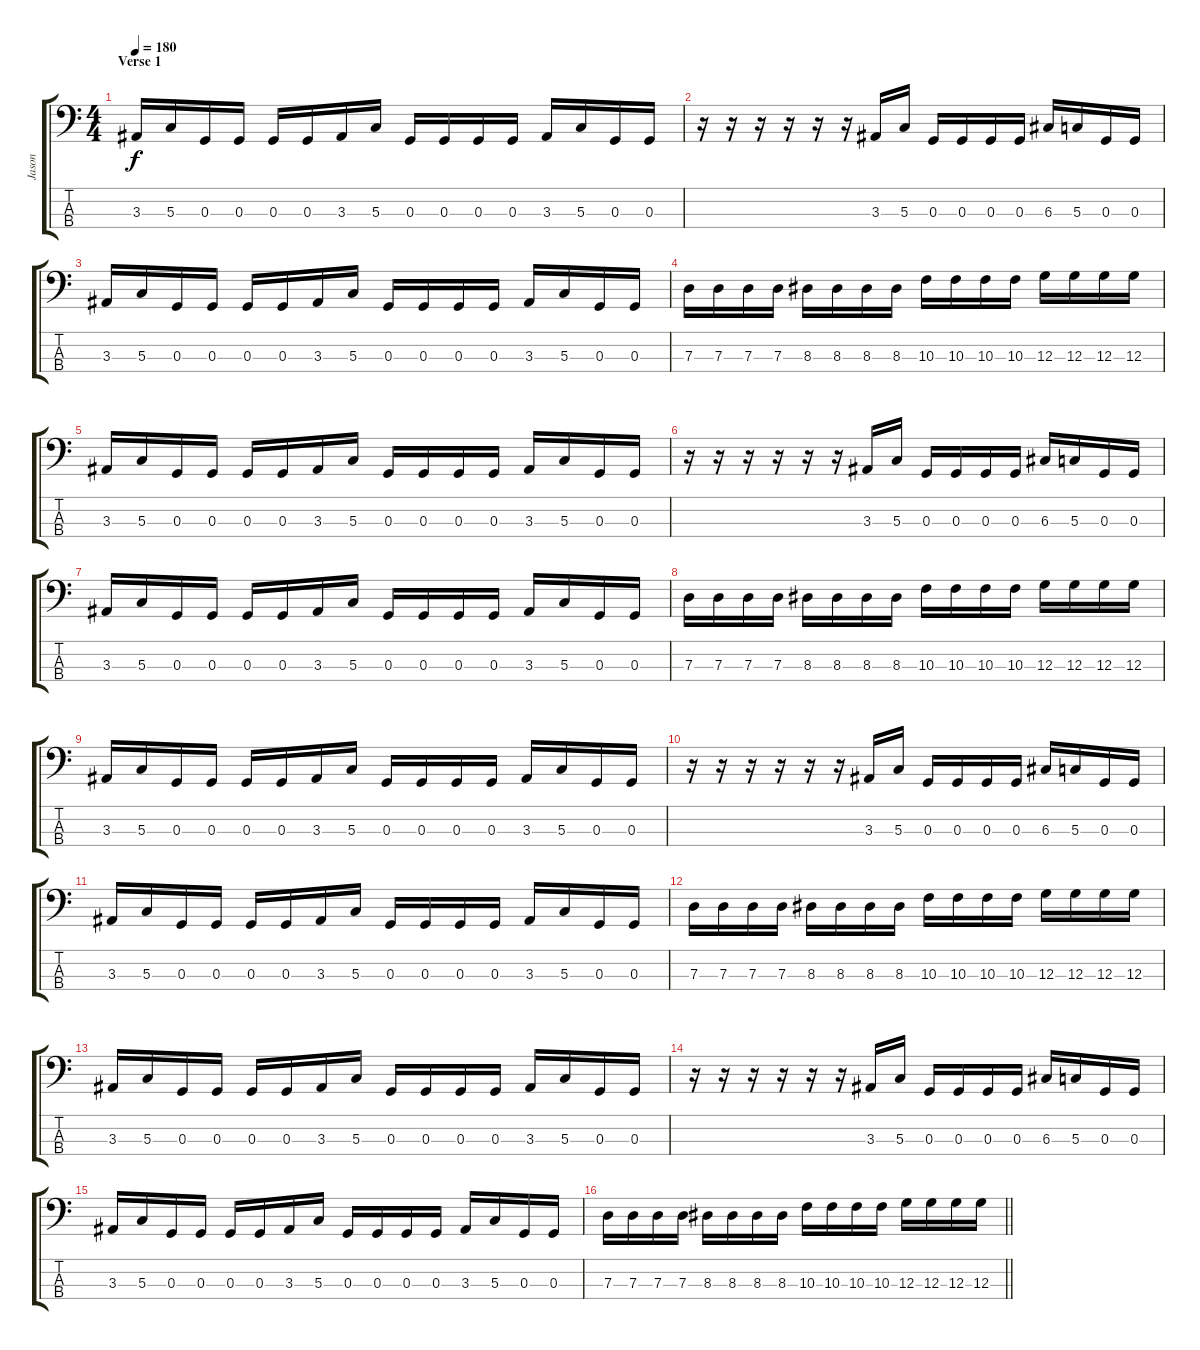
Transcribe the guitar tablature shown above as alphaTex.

\track ("Jason" "Jason") {instrument electricbasspick}
\staff {score tabs}
\tuning (F2 C2 G1 C1) {hide}
\ts (4 4)
\section ("" "Verse 1")
\tempo 180
\clef f4
\ks c
3.3.16{dy f} 5.3.16 0.3.16 0.3.16 0.3.16 0.3.16 3.3.16 5.3.16 0.3.16 0.3.16 0.3.16 0.3.16 3.3.16 5.3.16 0.3.16 0.3.16 |
r.16 r.16 r.16 r.16 r.16 r.16 3.3.16 5.3.16 0.3.16 0.3.16 0.3.16 0.3.16 6.3.16 5.3.16 0.3.16 0.3.16 |
3.3.16 5.3.16 0.3.16 0.3.16 0.3.16 0.3.16 3.3.16 5.3.16 0.3.16 0.3.16 0.3.16 0.3.16 3.3.16 5.3.16 0.3.16 0.3.16 |
7.3.16 7.3.16 7.3.16 7.3.16 8.3.16 8.3.16 8.3.16 8.3.16 10.3.16 10.3.16 10.3.16 10.3.16 12.3.16 12.3.16 12.3.16 12.3.16 |
3.3.16 5.3.16 0.3.16 0.3.16 0.3.16 0.3.16 3.3.16 5.3.16 0.3.16 0.3.16 0.3.16 0.3.16 3.3.16 5.3.16 0.3.16 0.3.16 |
r.16 r.16 r.16 r.16 r.16 r.16 3.3.16 5.3.16 0.3.16 0.3.16 0.3.16 0.3.16 6.3.16 5.3.16 0.3.16 0.3.16 |
3.3.16 5.3.16 0.3.16 0.3.16 0.3.16 0.3.16 3.3.16 5.3.16 0.3.16 0.3.16 0.3.16 0.3.16 3.3.16 5.3.16 0.3.16 0.3.16 |
7.3.16 7.3.16 7.3.16 7.3.16 8.3.16 8.3.16 8.3.16 8.3.16 10.3.16 10.3.16 10.3.16 10.3.16 12.3.16 12.3.16 12.3.16 12.3.16 |
3.3.16 5.3.16 0.3.16 0.3.16 0.3.16 0.3.16 3.3.16 5.3.16 0.3.16 0.3.16 0.3.16 0.3.16 3.3.16 5.3.16 0.3.16 0.3.16 |
r.16 r.16 r.16 r.16 r.16 r.16 3.3.16 5.3.16 0.3.16 0.3.16 0.3.16 0.3.16 6.3.16 5.3.16 0.3.16 0.3.16 |
3.3.16 5.3.16 0.3.16 0.3.16 0.3.16 0.3.16 3.3.16 5.3.16 0.3.16 0.3.16 0.3.16 0.3.16 3.3.16 5.3.16 0.3.16 0.3.16 |
7.3.16 7.3.16 7.3.16 7.3.16 8.3.16 8.3.16 8.3.16 8.3.16 10.3.16 10.3.16 10.3.16 10.3.16 12.3.16 12.3.16 12.3.16 12.3.16 |
3.3.16 5.3.16 0.3.16 0.3.16 0.3.16 0.3.16 3.3.16 5.3.16 0.3.16 0.3.16 0.3.16 0.3.16 3.3.16 5.3.16 0.3.16 0.3.16 |
r.16 r.16 r.16 r.16 r.16 r.16 3.3.16 5.3.16 0.3.16 0.3.16 0.3.16 0.3.16 6.3.16 5.3.16 0.3.16 0.3.16 |
3.3.16 5.3.16 0.3.16 0.3.16 0.3.16 0.3.16 3.3.16 5.3.16 0.3.16 0.3.16 0.3.16 0.3.16 3.3.16 5.3.16 0.3.16 0.3.16 |
\barLineRight lightlight
7.3.16 7.3.16 7.3.16 7.3.16 8.3.16 8.3.16 8.3.16 8.3.16 10.3.16 10.3.16 10.3.16 10.3.16 12.3.16 12.3.16 12.3.16 12.3.16
